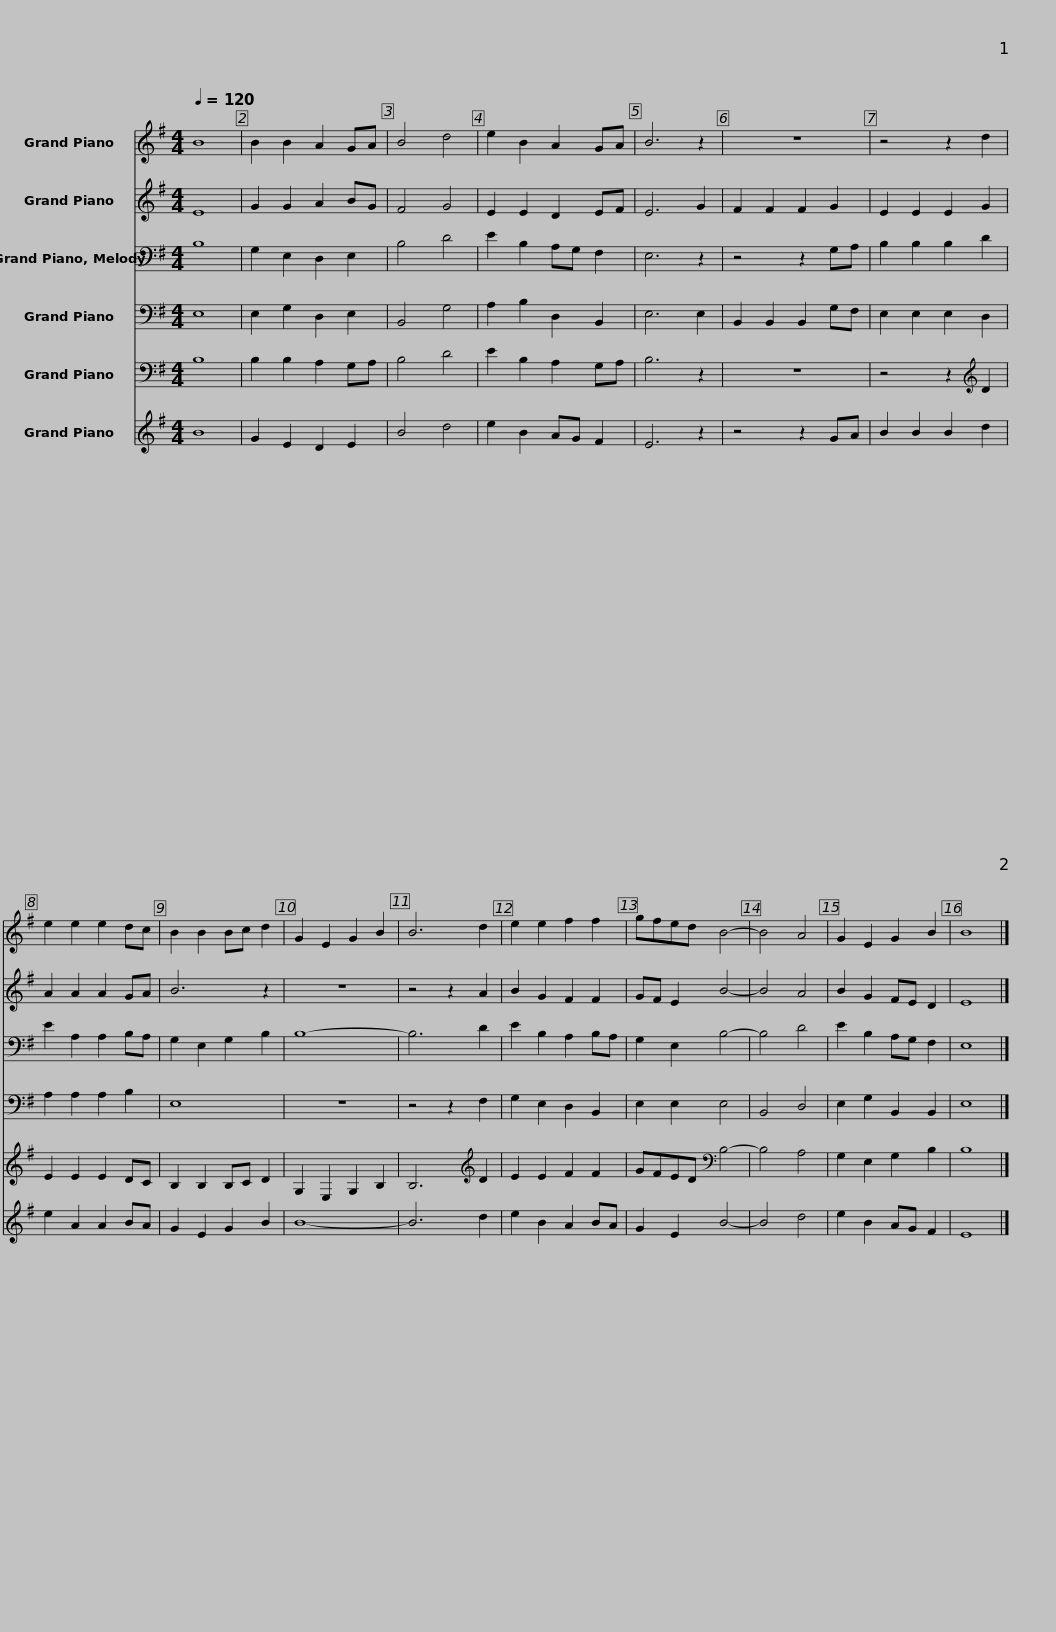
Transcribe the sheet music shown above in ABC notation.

X:1
%%score 1 2 3 4 5 6
L:1/8
Q:1/4=120
M:4/4
I:linebreak $
K:G
V:1 treble
V:2 treble
V:3 bass
V:4 bass
V:5 bass
V:6 treble
V:1
 B8 | B2 B2 A2 GA | B4 d4 | e2 B2 A2 GA | B6 z2 | %5
 z8 | z4 z2 d2 |$ e2 e2 e2 dc | B2 B2 Bc d2 | G2 E2 G2 B2 | %10
 B6 d2 | e2 e2 f2 f2 | gfed B4- | B4 A4 | G2 E2 G2 B2 |$ %15
 B8 |] %16
V:2
 E8 | G2 G2 A2 BG | F4 G4 | E2 E2 D2 EF | E6 G2 | %5
 F2 F2 F2 G2 | E2 E2 E2 G2 |$ A2 A2 A2 GA | B6 z2 | z8 | %10
 z4 z2 A2 | B2 G2 F2 F2 | GF E2 B4- | B4 A4 | B2 G2 FE D2 |$ %15
 E8 |] %16
V:3
 B,8 | G,2 E,2 D,2 E,2 | B,4 D4 | E2 B,2 A,G, F,2 | E,6 z2 | %5
 z4 z2 G,A, | B,2 B,2 B,2 D2 |$ E2 A,2 A,2 B,A, | G,2 E,2 G,2 B,2 | B,8- | %10
 B,6 D2 | E2 B,2 A,2 B,A, | G,2 E,2 B,4- | B,4 D4 | E2 B,2 A,G, F,2 |$ %15
 E,8 |] %16
V:4
 E,8 | E,2 G,2 D,2 E,2 | B,,4 G,4 | A,2 B,2 D,2 B,,2 | E,6 E,2 | %5
 B,,2 B,,2 B,,2 G,F, | E,2 E,2 E,2 D,2 |$ A,2 A,2 A,2 B,2 | E,8 | z8 | %10
 z4 z2 F,2 | G,2 E,2 D,2 B,,2 | E,2 E,2 E,4 | B,,4 D,4 | E,2 G,2 B,,2 B,,2 |$ %15
 E,8 |] %16
V:5
 B,8 | B,2 B,2 A,2 G,A, | B,4 D4 | E2 B,2 A,2 G,A, | B,6 z2 | %5
 z8 | z4 z2[K:treble] D2 |$ E2 E2 E2 DC | B,2 B,2 B,C D2 | G,2 E,2 G,2 B,2 | %10
 B,6[K:treble] D2 | E2 E2 F2 F2 | GFED[K:bass] B,4- | B,4 A,4 | G,2 E,2 G,2 B,2 |$ %15
 B,8 |] %16
V:6
 B8 | G2 E2 D2 E2 | B4 d4 | e2 B2 AG F2 | E6 z2 | %5
 z4 z2 GA | B2 B2 B2 d2 |$ e2 A2 A2 BA | G2 E2 G2 B2 | B8- | %10
 B6 d2 | e2 B2 A2 BA | G2 E2 B4- | B4 d4 | e2 B2 AG F2 |$ %15
 E8 |] %16
